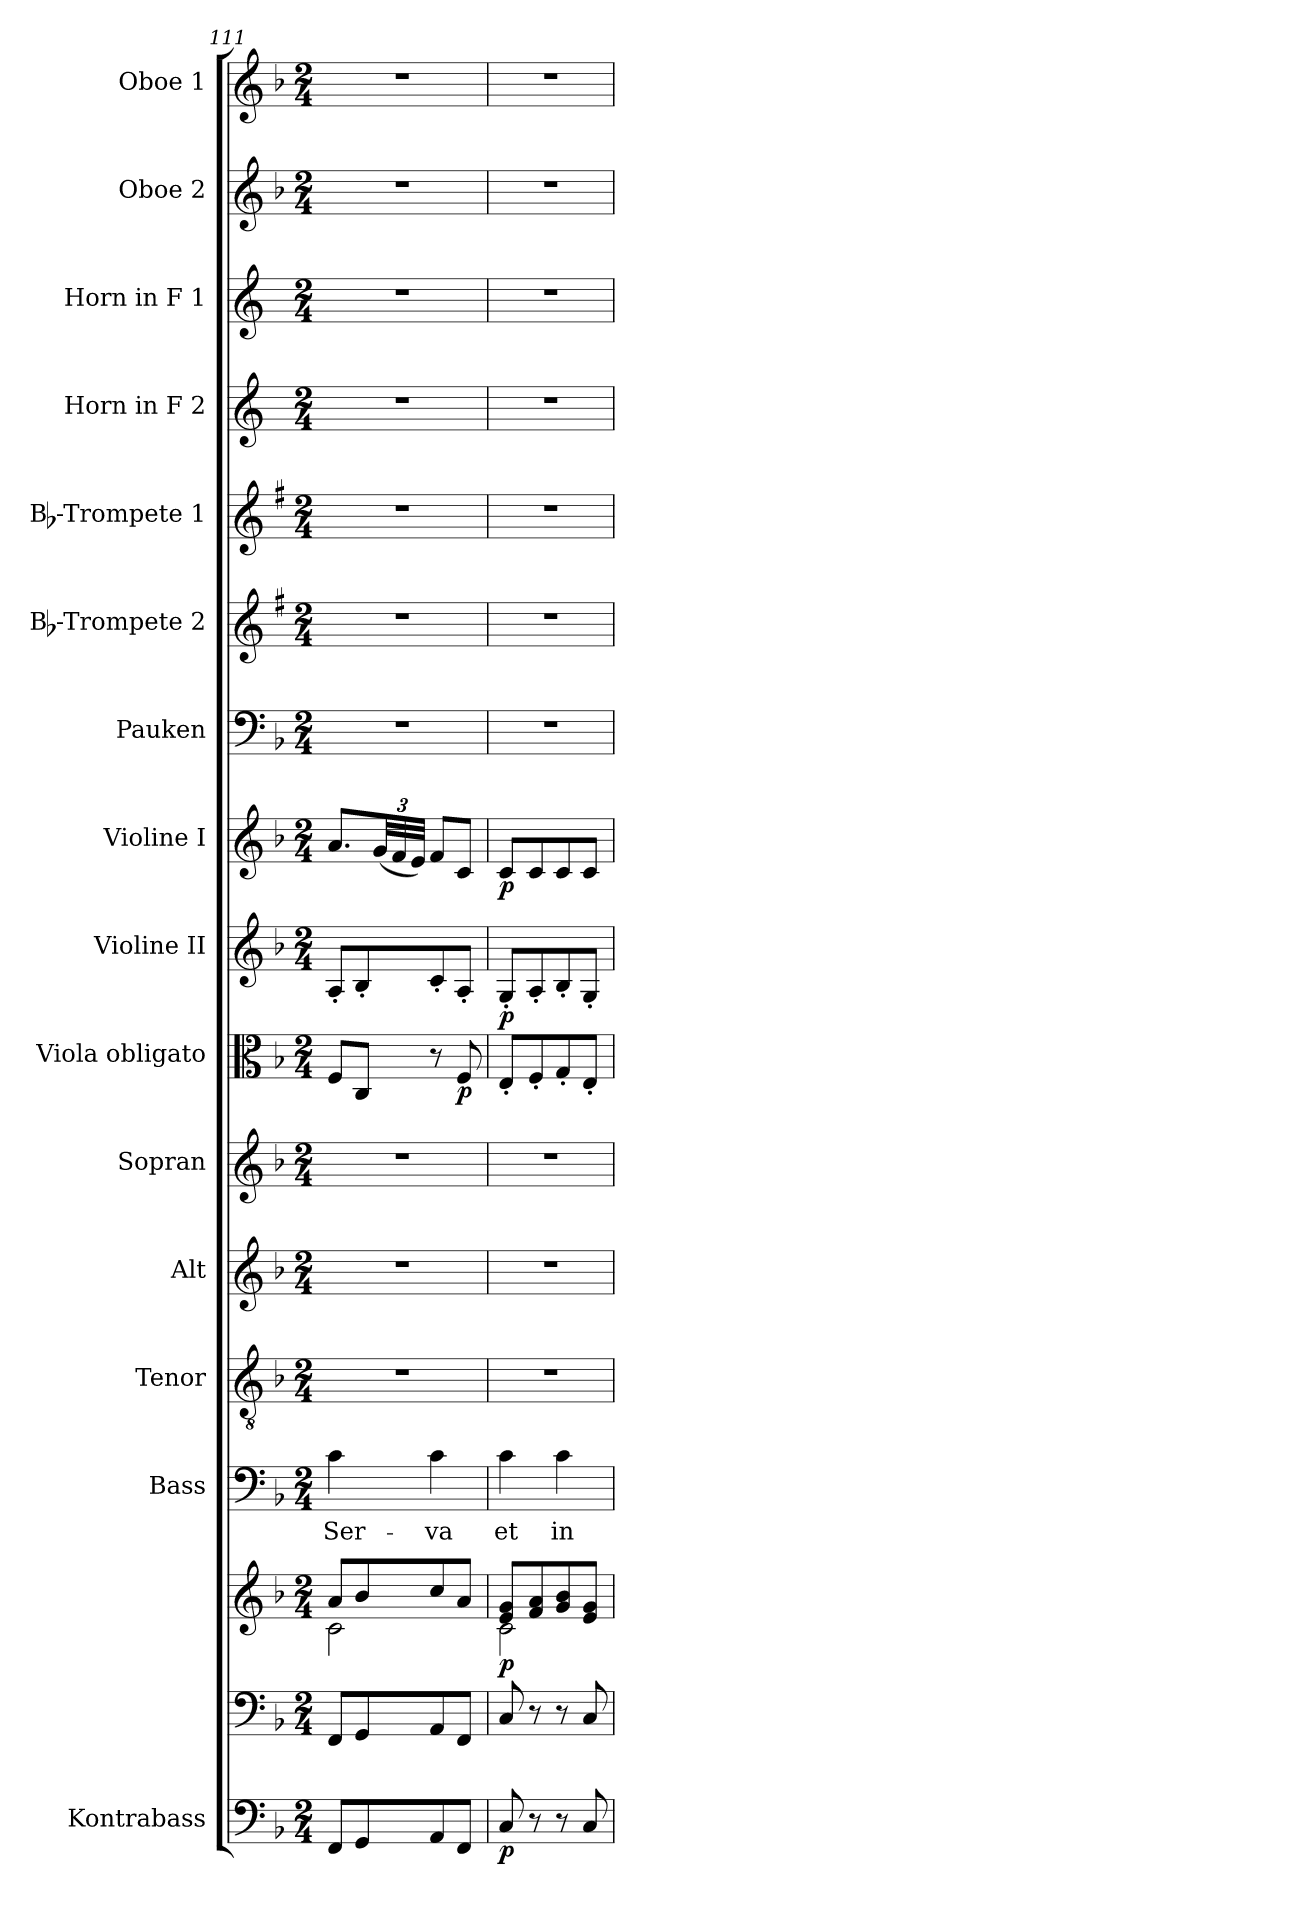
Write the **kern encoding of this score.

**kern	**dynam	**kern	**kern	**dynam	**kern	**text	**kern	**kern	**kern	**kern	**dynam	**kern	**dynam	**kern	**dynam	**kern	**kern	**kern	**kern	**kern	**kern	**kern
*part16	*part16	*part15	*part15	*part15	*part14	*part14	*part13	*part12	*part11	*part10	*part10	*part9	*part9	*part8	*part8	*part7	*part6	*part5	*part4	*part3	*part2	*part1
*staff17	*staff17	*staff16	*staff15	*staff15/16	*staff14	*staff14	*staff13	*staff12	*staff11	*staff10	*staff10	*staff9	*staff9	*staff8	*staff8	*staff7	*staff6	*staff5	*staff4	*staff3	*staff2	*staff1
*I"Kontrabass	*	*	*	*	*I"Bass	*	*I"Tenor	*I"Alt	*I"Sopran	*I"Viola obligato	*	*I"Violine II	*	*I"Violine I	*	*I"Pauken	*I"Bb-Trompete 2	*I"Bb-Trompete 1	*I"Horn in F 2	*I"Horn in F 1	*I"Oboe 2	*I"Oboe 1
*I'Kb.	*	*	*	*	*I'B.	*	*I'T.	*I'A.	*I'S.	*I'Vla.	*	*I'Vl. II	*	*I'Vl. I	*	*I'Pk.	*I'Bb Trp. 2	*I'Bb Trp. 1	*	*	*I'Ob. 2	*I'Ob. 1
*clefF4	*	*clefF4	*clefG2	*	*clefF4	*	*clefGv2	*clefG2	*clefG2	*clefC3	*	*clefG2	*	*clefG2	*	*clefF4	*clefG2	*clefG2	*clefG2	*clefG2	*clefG2	*clefG2
*ITrd7c12	*	*	*	*	*	*	*	*	*	*	*	*	*	*	*	*	*ITrd1c2	*ITrd1c2	*ITrd4c7	*ITrd4c7	*	*
*k[b-]	*	*k[b-]	*k[b-]	*	*k[b-]	*	*k[b-]	*k[b-]	*k[b-]	*k[b-]	*	*k[b-]	*	*k[b-]	*	*k[b-]	*k[b-]	*k[b-]	*k[b-]	*k[b-]	*k[b-]	*k[b-]
*F:	*	*F:	*F:	*	*F:	*	*F:	*F:	*F:	*F:	*	*F:	*	*F:	*	*F:	*F:	*F:	*F:	*F:	*F:	*F:
*M2/4	*	*M2/4	*M2/4	*	*M2/4	*	*M2/4	*M2/4	*M2/4	*M2/4	*	*M2/4	*	*M2/4	*	*M2/4	*M2/4	*M2/4	*M2/4	*M2/4	*M2/4	*M2/4
=111	=111	=111	=111	=111	=111	=111	=111	=111	=111	=111	=111	=111	=111	=111	=111	=111	=111	=111	=111	=111	=111	=111
*	*	*	*^	*	*	*	*	*	*	*	*	*	*	*	*	*	*	*	*	*	*	*
!	!	!	!	!	!	!	!LO:LY:b	!	!	!	!	!	!	!	!	!	!	!	!	!	!	!	!
8FFF/L	.	8FF/L	8a/L	2c\	.	4c\	Ser-	2r	2r	2r	8F/L	.	8A'</L	.	8.a/L	.	2r	2r	2r	2r	2r	2r	2r
8GGG/	.	8GG/	8b-/	.	.	.	.	.	.	.	8C/J	.	8B-'</	.	.	.	.	.	.	.	.	.	.
*	*	*	*	*	*	*	*	*	*	*	*	*	*	*	*Xbrackettup	*	*	*	*	*	*	*	*
.	.	.	.	.	.	.	.	.	.	.	.	.	.	.	(<48g/LL	.	.	.	.	.	.	.	.
.	.	.	.	.	.	.	.	.	.	.	.	.	.	.	48f/	.	.	.	.	.	.	.	.
.	.	.	.	.	.	.	.	.	.	.	.	.	.	.	48e/JJJ)	.	.	.	.	.	.	.	.
!	!	!	!	!	!	!	!LO:LY:b	!	!	!	!	!	!	!	!	!	!	!	!	!	!	!	!
8AAA/	.	8AA/	8cc/	.	.	4c\	-va	.	.	.	8r	.	8c'</	.	8f/L	.	.	.	.	.	.	.	.
!	!	!	!	!	!	!	!	!	!	!	!	!LO:DY:b	!	!	!	!	!	!	!	!	!	!	!
8FFF/J	.	8FF/J	8a/J	.	.	.	.	.	.	.	8F/	p	8A'</J	.	8c/J	.	.	.	.	.	.	.	.
=112	=112	=112	=112	=112	=112	=112	=112	=112	=112	=112	=112	=112	=112	=112	=112	=112	=112	=112	=112	=112	=112	=112	=112
!	!LO:DY:b	!	!	!	!LO:DY:b	!	!LO:LY:b	!	!	!	!	!	!	!LO:DY:b	!	!LO:DY:b	!	!	!	!	!	!	!
8CC/	p	8C/	8e/ 8g/L	2c\	p	4c\	et	2r	2r	2r	8E'</L	.	8G'</L	p	8c/L	p	2r	2r	2r	2r	2r	2r	2r
8r	.	8r	8f/ 8a/	.	.	.	.	.	.	.	8F'</	.	8A'</	.	8c/	.	.	.	.	.	.	.	.
!	!	!	!	!	!	!	!LO:LY:b	!	!	!	!	!	!	!	!	!	!	!	!	!	!	!	!
8r	.	8r	8g/ 8b-/	.	.	4c\	in	.	.	.	8G'</	.	8B-'</	.	8c/	.	.	.	.	.	.	.	.
8CC/	.	8C/	8e/ 8g/J	.	.	.	.	.	.	.	8E'</J	.	8G'</J	.	8c/J	.	.	.	.	.	.	.	.
*	*	*	*v	*v	*	*	*	*	*	*	*	*	*	*	*	*	*	*	*	*	*	*	*
=	=	=	=	=	=	=	=	=	=	=	=	=	=	=	=	=	=	=	=	=	=	=
*-	*-	*-	*-	*-	*-	*-	*-	*-	*-	*-	*-	*-	*-	*-	*-	*-	*-	*-	*-	*-	*-	*-
